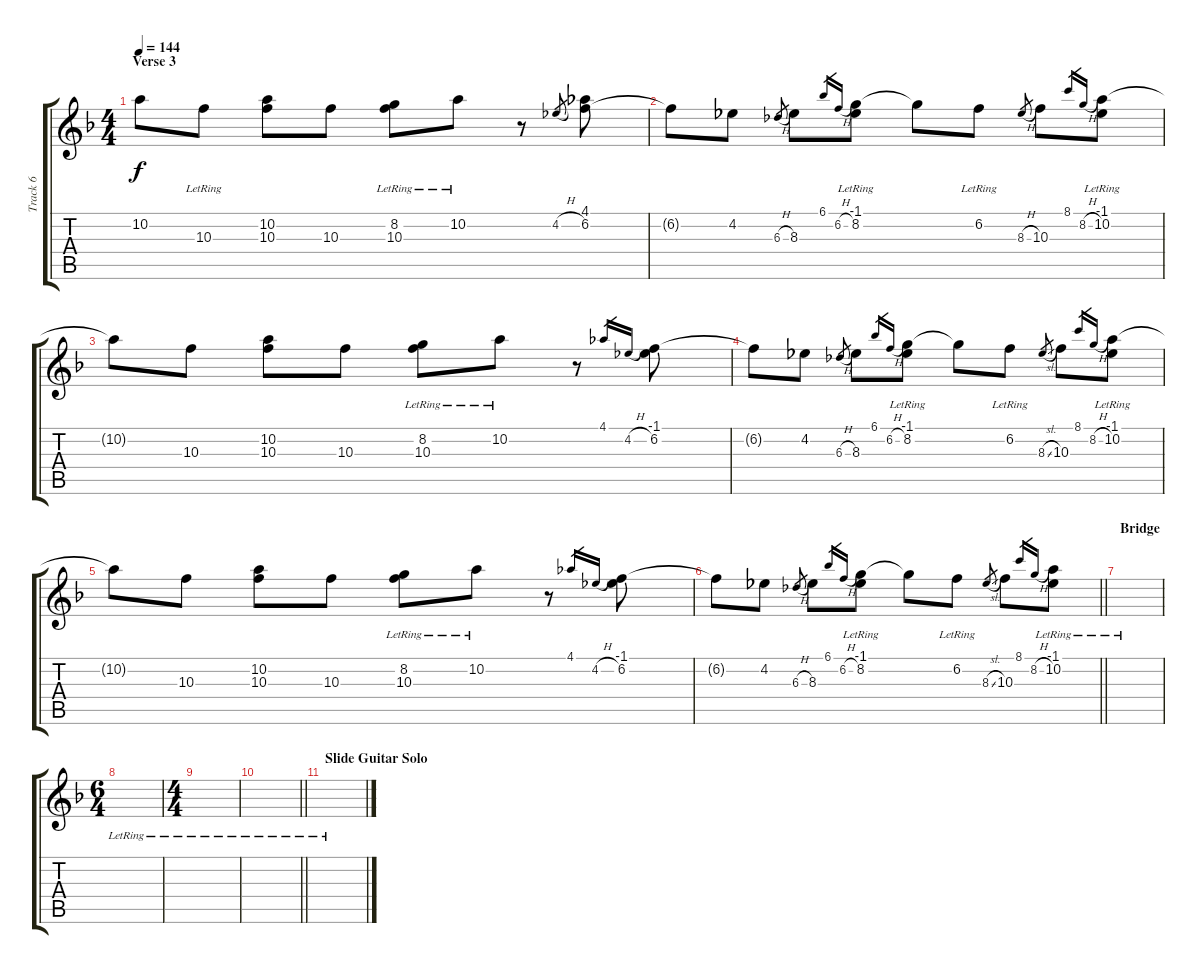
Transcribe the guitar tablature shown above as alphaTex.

\track ("Track 6" "Track 6") {instrument electricguitarjazz}
\staff {score tabs}
\tuning (E4 B3 G3 D3 A2 E2) {hide}
\ts (4 4)
\section ("" "Verse 3")
\tempo 144
\clef g2
\ks f
10.2{t}.8{dy f} 10.3{lr}.8 (10.2 10.3).8 10.3.8 (8.2{lr} 10.3{lr}).8 10.2{lr}.8 r.8 4.2{h}.8{gr} (4.1 6.2).8 |
6.2{t}.8 4.2.8 6.3{h}.8{gr} 8.3.8 6.1.16{gr} 6.2{h}.16{gr} (-1.1 8.2{lr}).8 8.2{t}.8 6.2{lr}.8 8.3{h}.8{gr} 10.3.8 8.1.16{gr} 8.2{h}.16{gr} (-1.1 10.2{lr}).8 |
10.2{t}.8 10.3.8 (10.2 10.3).8 10.3.8 (8.2{lr} 10.3{lr}).8 10.2{lr}.8 r.8 4.1.16{gr} 4.2{h}.16{gr} (-1.1 6.2).8 |
6.2{t}.8 4.2.8 6.3{h}.8{gr} 8.3.8 6.1.16{gr} 6.2{h}.16{gr} (-1.1 8.2{lr}).8 8.2{t}.8 6.2{lr}.8 8.3{sl}.8{gr} 10.3.8 8.1.16{gr} 8.2{h}.16{gr} (-1.1 10.2{lr}).8 |
10.2{t}.8 10.3.8 (10.2 10.3).8 10.3.8 (8.2{lr} 10.3{lr}).8 10.2{lr}.8 r.8 4.1.16{gr} 4.2{h}.16{gr} (-1.1 6.2).8 |
\barLineRight lightlight
6.2{t}.8 4.2.8 6.3{h}.8{gr} 8.3.8 6.1.16{gr} 6.2{h}.16{gr} (-1.1 8.2{lr}).8 8.2{t}.8 6.2{lr}.8 8.3{sl}.8{gr} 10.3.8 8.1.16{gr} 8.2{h}.16{gr} (-1.1 10.2{lr}).8 |
\section ("" "Bridge")
|
\ts (6 4)
|
\ts (4 4)
|
\barLineRight lightlight
|
\section ("" "Slide Guitar Solo")
